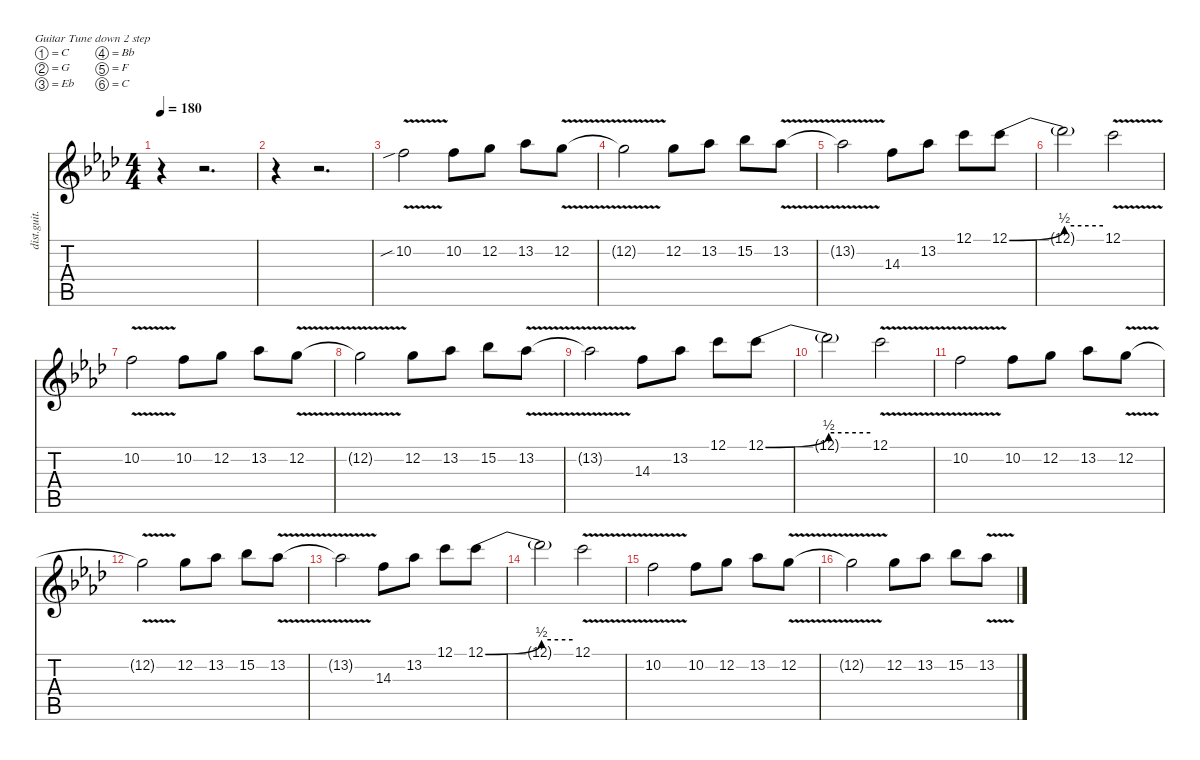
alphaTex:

\defaultSystemsLayout 4
\hideDynamics
\bracketExtendMode nobrackets
\otherSystemsTrackNameOrientation horizontal
\track ("Gtr.4" "dist.guit.") {instrument distortionguitar}
\staff {score tabs}
\tuning (C4 G3 Eb3 Bb2 F2 C2)
\ts (4 4)
\tempo 180
\clef g2
\ks fminor
r.4{dy f beam Down} r.2{d beam Down} |
r.4{beam Down} r.2{d beam Down} |
10.2{v sib acc forcenatural}.2{beam Down} 10.2{acc forcenatural}.8{beam Down} 12.2{acc forcenatural}.8{beam Down} 13.2{acc b}.8{beam Down} 12.2{v acc forcenatural}.8{beam Down} |
12.2{v t acc forcenatural}.2{beam Down} 12.2{acc forcenatural}.8{beam Down} 13.2{acc b}.8{beam Down} 15.2{acc b}.8{beam Down} 13.2{v acc b}.8{beam Down} |
13.2{v t acc b}.2{beam Down} 14.3{acc forcenatural}.8{beam Down} 13.2{acc b}.8{beam Down} 12.1{acc forcenatural}.8{beam Down} 12.1{be (bend 0 0 60 2) acc forcenatural}.8{beam Down} |
12.1{be (hold 0 2 60 2) t}.2{beam Down} 12.1{v acc forcenatural}.2{beam Down} |
10.2{v acc forcenatural}.2{beam Down} 10.2{acc forcenatural}.8{beam Down} 12.2{acc forcenatural}.8{beam Down} 13.2{acc b}.8{beam Down} 12.2{v acc forcenatural}.8{beam Down} |
12.2{v t acc forcenatural}.2{beam Down} 12.2{acc forcenatural}.8{beam Down} 13.2{acc b}.8{beam Down} 15.2{acc b}.8{beam Down} 13.2{v acc b}.8{beam Down} |
13.2{v t acc b}.2{beam Down} 14.3{acc forcenatural}.8{beam Down} 13.2{acc b}.8{beam Down} 12.1{acc forcenatural}.8{beam Down} 12.1{be (bend 0 0 60 2) acc forcenatural}.8{beam Down} |
12.1{be (hold 0 2 60 2) t}.2{beam Down} 12.1{v acc forcenatural}.2{beam Down} |
10.2{v acc forcenatural}.2{beam Down} 10.2{acc forcenatural}.8{beam Down} 12.2{acc forcenatural}.8{beam Down} 13.2{acc b}.8{beam Down} 12.2{v acc forcenatural}.8{beam Down} |
12.2{v t acc forcenatural}.2{beam Down} 12.2{acc forcenatural}.8{beam Down} 13.2{acc b}.8{beam Down} 15.2{acc b}.8{beam Down} 13.2{v acc b}.8{beam Down} |
13.2{v t acc b}.2{beam Down} 14.3{acc forcenatural}.8{beam Down} 13.2{acc b}.8{beam Down} 12.1{acc forcenatural}.8{beam Down} 12.1{be (bend 0 0 60 2) acc forcenatural}.8{beam Down} |
12.1{be (hold 0 2 60 2) t}.2{beam Down} 12.1{v acc forcenatural}.2{beam Down} |
10.2{v acc forcenatural}.2{beam Down} 10.2{acc forcenatural}.8{beam Down} 12.2{acc forcenatural}.8{beam Down} 13.2{acc b}.8{beam Down} 12.2{v acc forcenatural}.8{beam Down} |
12.2{v t acc forcenatural}.2{beam Down} 12.2{acc forcenatural}.8{beam Down} 13.2{acc b}.8{beam Down} 15.2{acc b}.8{beam Down} 13.2{v acc b}.8{beam Down}
